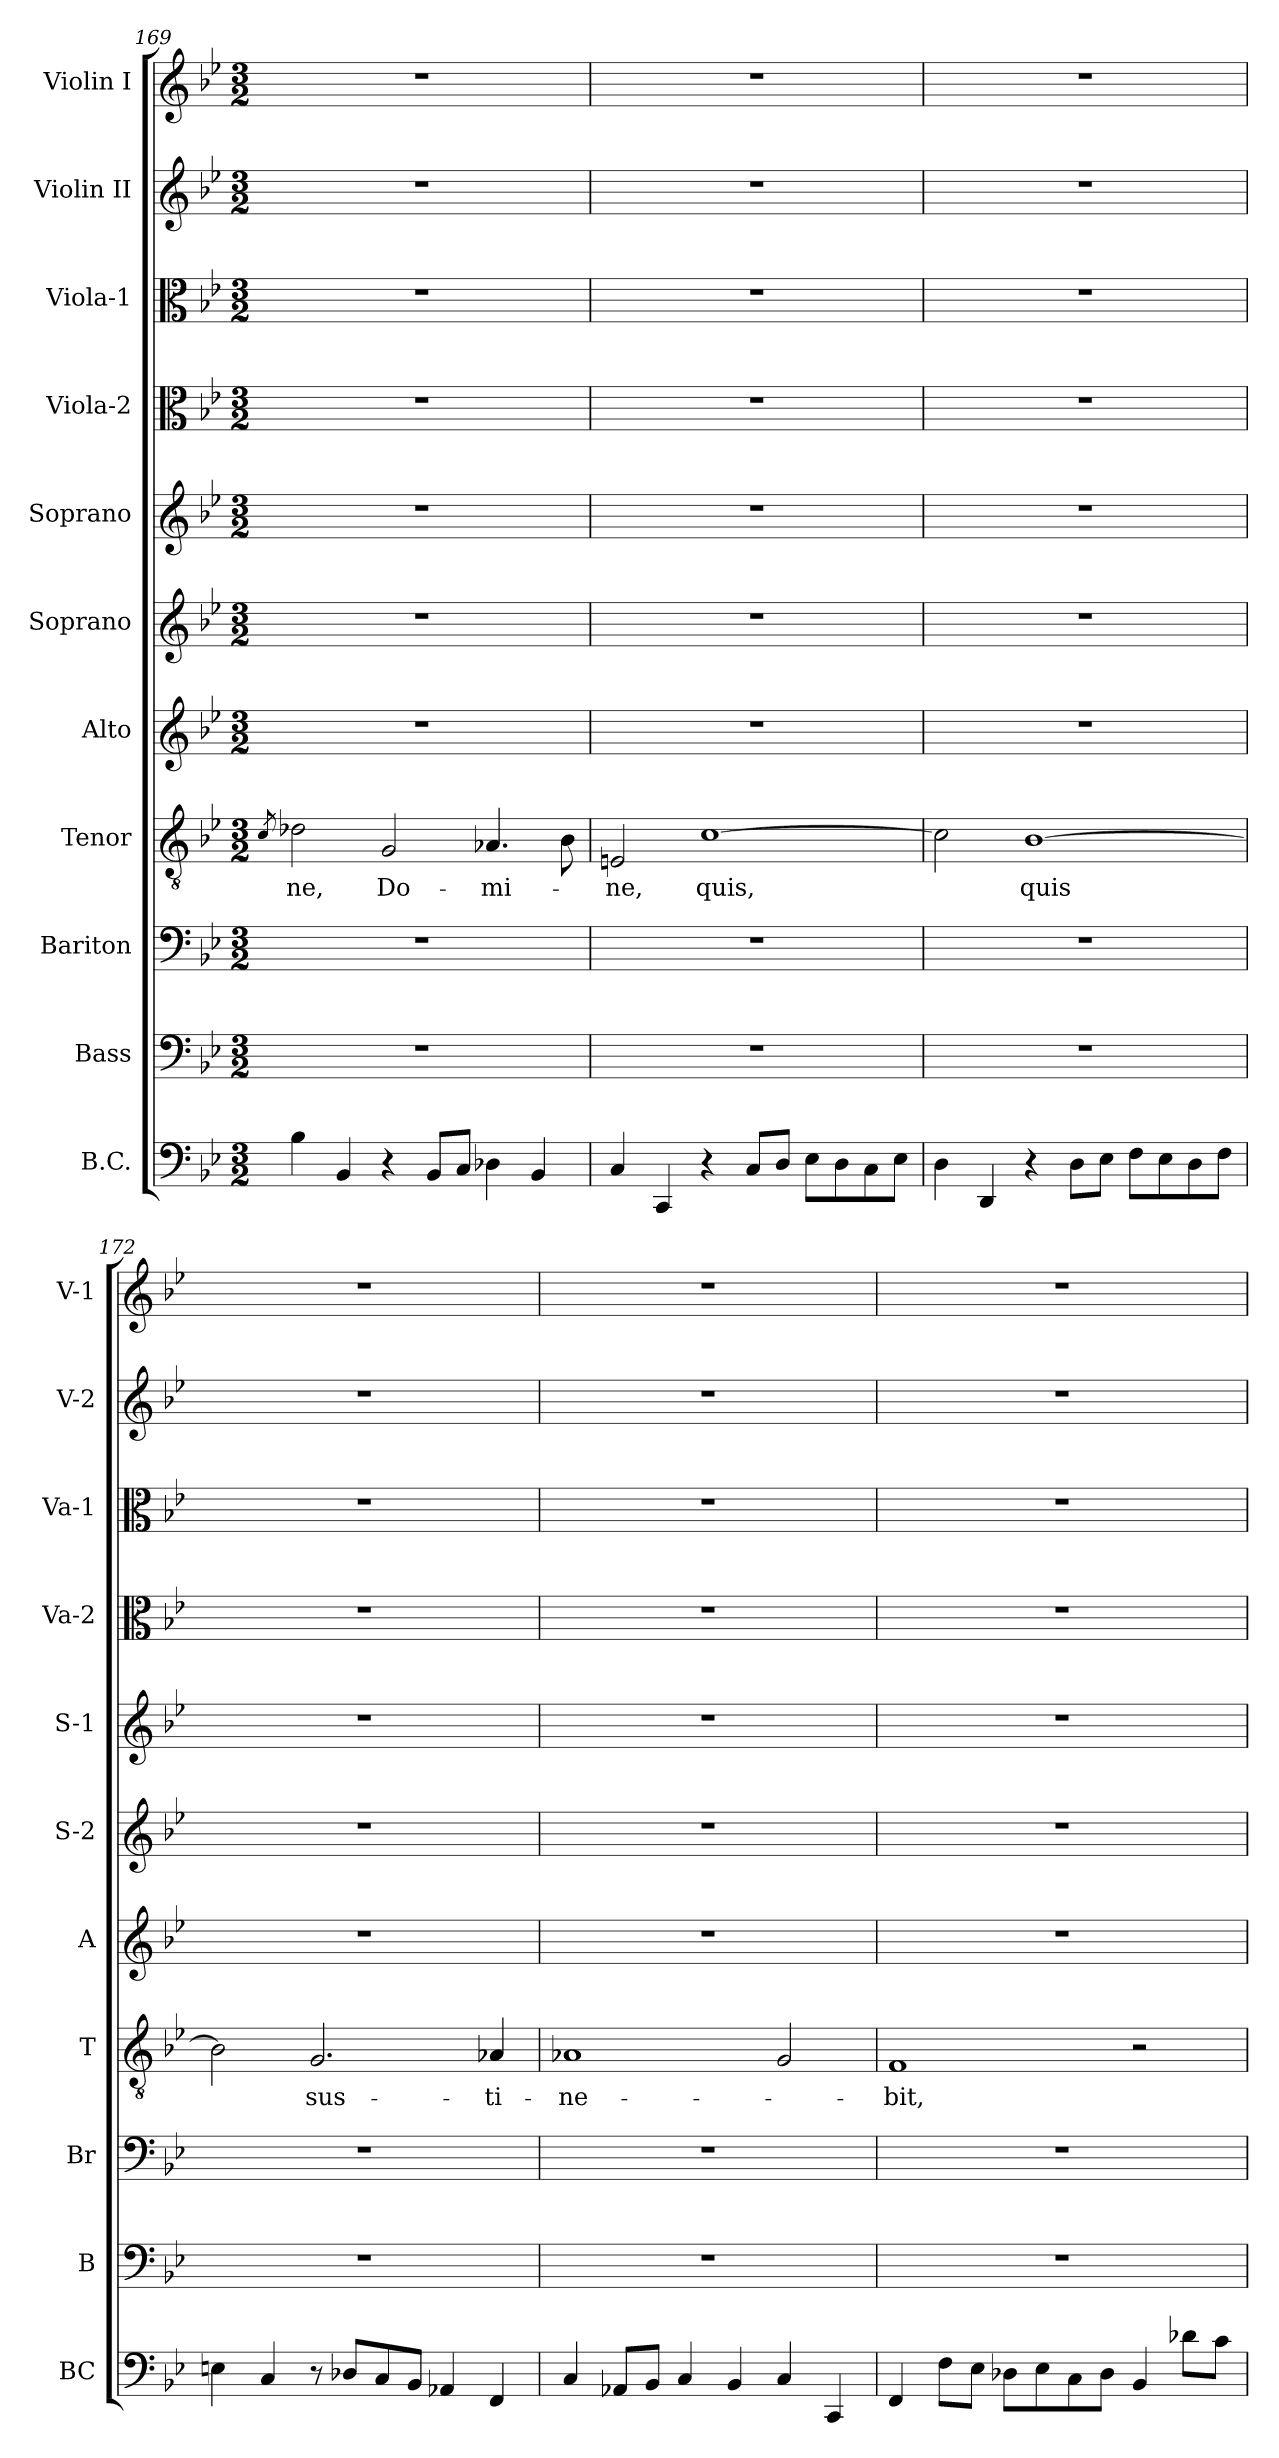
**kern	**kern	**kern	**kern	**text	**kern	**kern	**kern	**kern	**kern	**kern	**kern
*part11	*part10	*part9	*part8	*part8	*part7	*part6	*part5	*part4	*part3	*part2	*part1
*staff11	*staff10	*staff9	*staff8	*staff8	*staff7	*staff6	*staff5	*staff4	*staff3	*staff2	*staff1
*I"B.C.	*I"Bass	*I"Bariton	*I"Tenor	*	*I"Alto	*I"Soprano	*I"Soprano	*I"Viola-2	*I"Viola-1	*I"Violin II	*I"Violin I
*I'BC	*I'B	*I'Br	*I'T	*	*I'A	*I'S-2	*I'S-1	*I'Va-2	*I'Va-1	*I'V-2	*I'V-1
*clefF4	*clefF4	*clefF4	*clefGv2	*	*clefG2	*clefG2	*clefG2	*clefC3	*clefC3	*clefG2	*clefG2
*k[b-e-]	*k[b-e-]	*k[b-e-]	*k[b-e-]	*	*k[b-e-]	*k[b-e-]	*k[b-e-]	*k[b-e-]	*k[b-e-]	*k[b-e-]	*k[b-e-]
*B-:	*B-:	*B-:	*B-:	*	*B-:	*B-:	*B-:	*B-:	*B-:	*B-:	*B-:
*M3/2	*M3/2	*M3/2	*M3/2	*	*M3/2	*M3/2	*M3/2	*M3/2	*M3/2	*M3/2	*M3/2
=169	=169	=169	=169	=169	=169	=169	=169	=169	=169	=169	=169
.	.	.	8qc/	.	.	.	.	.	.	.	.
!	!	!	!	!LO:LY:b	!	!	!	!	!	!	!
4B-\	1.r	1.r	2d-X\	-ne,	1.r	1.r	1.r	1.r	1.r	1.r	1.r
4BB-/	.	.	.	.	.	.	.	.	.	.	.
!	!	!	!	!LO:LY:b	!	!	!	!	!	!	!
4r	.	.	2G/	Do-	.	.	.	.	.	.	.
8BB-/L	.	.	.	.	.	.	.	.	.	.	.
8C/J	.	.	.	.	.	.	.	.	.	.	.
!	!	!	!	!LO:LY:b	!	!	!	!	!	!	!
4D-X\	.	.	4.A-X/	-mi-	.	.	.	.	.	.	.
4BB-/	.	.	.	.	.	.	.	.	.	.	.
.	.	.	8B-\	.	.	.	.	.	.	.	.
!!LO:PB:g=z
=170	=170	=170	=170	=170	=170	=170	=170	=170	=170	=170	=170
!	!	!	!	!LO:LY:b	!	!	!	!	!	!	!
4C/	1.r	1.r	2En/	-ne,	1.r	1.r	1.r	1.r	1.r	1.r	1.r
4CC/	.	.	.	.	.	.	.	.	.	.	.
!	!	!	!	!LO:LY:b	!	!	!	!	!	!	!
4r	.	.	[1c	quis,	.	.	.	.	.	.	.
8C/L	.	.	.	.	.	.	.	.	.	.	.
8D/J	.	.	.	.	.	.	.	.	.	.	.
8E-\L	.	.	.	.	.	.	.	.	.	.	.
8D\	.	.	.	.	.	.	.	.	.	.	.
8C\	.	.	.	.	.	.	.	.	.	.	.
8E-\J	.	.	.	.	.	.	.	.	.	.	.
=171	=171	=171	=171	=171	=171	=171	=171	=171	=171	=171	=171
4D\	1.r	1.r	2c\]	.	1.r	1.r	1.r	1.r	1.r	1.r	1.r
4DD/	.	.	.	.	.	.	.	.	.	.	.
!	!	!	!	!LO:LY:b	!	!	!	!	!	!	!
4r	.	.	[1B-	quis	.	.	.	.	.	.	.
8D\L	.	.	.	.	.	.	.	.	.	.	.
8E-\J	.	.	.	.	.	.	.	.	.	.	.
8F\L	.	.	.	.	.	.	.	.	.	.	.
8E-\	.	.	.	.	.	.	.	.	.	.	.
8D\	.	.	.	.	.	.	.	.	.	.	.
8F\J	.	.	.	.	.	.	.	.	.	.	.
=172	=172	=172	=172	=172	=172	=172	=172	=172	=172	=172	=172
4En\	1.r	1.r	2B-\]	.	1.r	1.r	1.r	1.r	1.r	1.r	1.r
4C/	.	.	.	.	.	.	.	.	.	.	.
!	!	!	!	!LO:LY:b	!	!	!	!	!	!	!
8r	.	.	2.G/	sus-	.	.	.	.	.	.	.
8D-X/L	.	.	.	.	.	.	.	.	.	.	.
8C/	.	.	.	.	.	.	.	.	.	.	.
8BB-/J	.	.	.	.	.	.	.	.	.	.	.
4AA-X/	.	.	.	.	.	.	.	.	.	.	.
!	!	!	!	!LO:LY:b	!	!	!	!	!	!	!
4FF/	.	.	4A-X/	-ti-	.	.	.	.	.	.	.
=173	=173	=173	=173	=173	=173	=173	=173	=173	=173	=173	=173
!	!	!	!	!LO:LY:b	!	!	!	!	!	!	!
4C/	1.r	1.r	1A-X	-ne-	1.r	1.r	1.r	1.r	1.r	1.r	1.r
8AA-X/L	.	.	.	.	.	.	.	.	.	.	.
8BB-/J	.	.	.	.	.	.	.	.	.	.	.
4C/	.	.	.	.	.	.	.	.	.	.	.
4BB-/	.	.	.	.	.	.	.	.	.	.	.
4C/	.	.	2G/	.	.	.	.	.	.	.	.
4CC/	.	.	.	.	.	.	.	.	.	.	.
=174	=174	=174	=174	=174	=174	=174	=174	=174	=174	=174	=174
!	!	!	!	!LO:LY:b	!	!	!	!	!	!	!
4FF/	1.r	1.r	1F	-bit,	1.r	1.r	1.r	1.r	1.r	1.r	1.r
8F\L	.	.	.	.	.	.	.	.	.	.	.
8E-\J	.	.	.	.	.	.	.	.	.	.	.
8D-X\L	.	.	.	.	.	.	.	.	.	.	.
8E-\	.	.	.	.	.	.	.	.	.	.	.
8C\	.	.	.	.	.	.	.	.	.	.	.
8D-\J	.	.	.	.	.	.	.	.	.	.	.
4BB-/	.	.	2r	.	.	.	.	.	.	.	.
8d-X\L	.	.	.	.	.	.	.	.	.	.	.
8c\J	.	.	.	.	.	.	.	.	.	.	.
=	=	=	=	=	=	=	=	=	=	=	=
*-	*-	*-	*-	*-	*-	*-	*-	*-	*-	*-	*-
